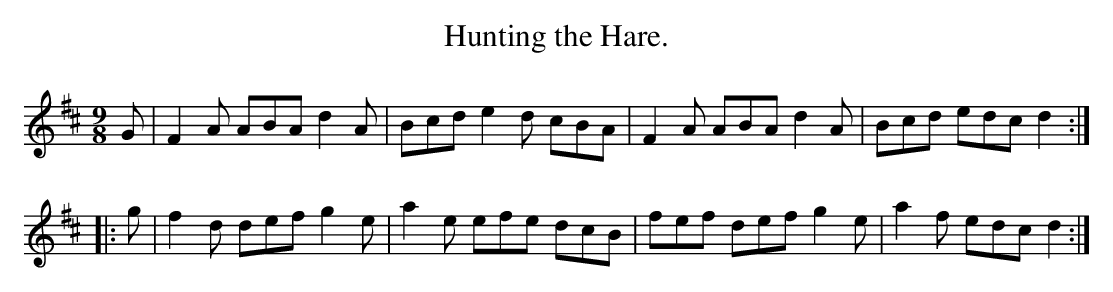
X:1
T: Hunting the Hare.
M: 9/8
K: D
   G | F2A ABA d2A | Bcd e2d cBA | F2A ABA d2A | Bcd edc d2 :|
|: g | f2d def g2e | a2e efe dcB | fef def g2e | a2f edc d2 :|
